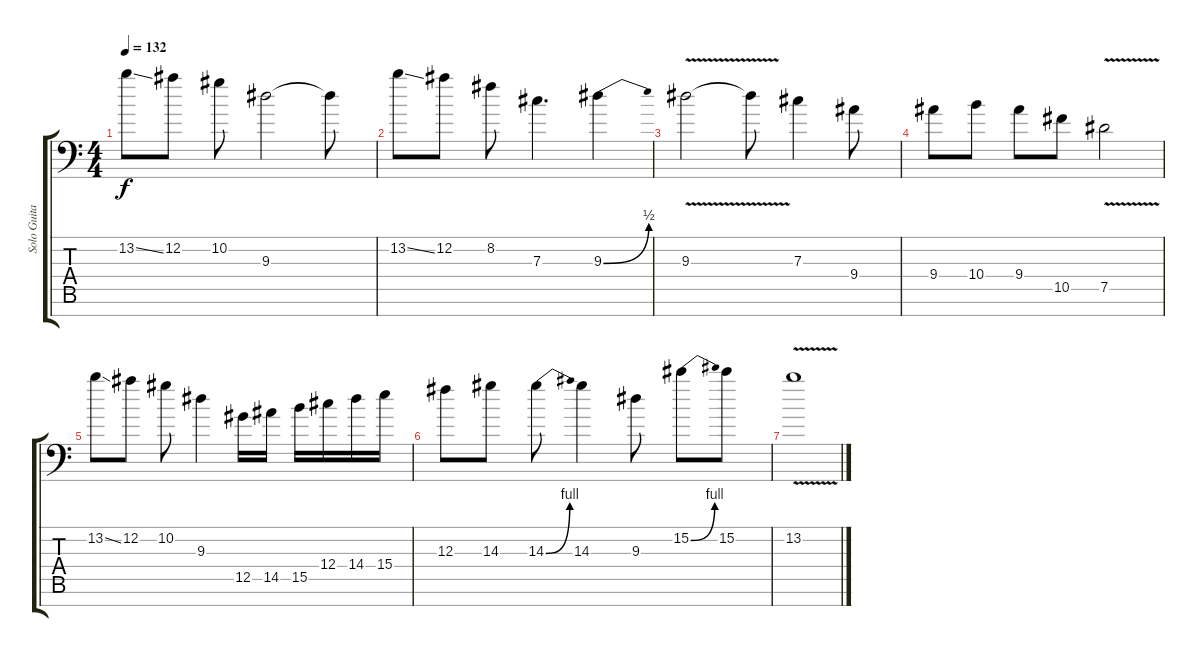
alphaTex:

\track ("Solo Guitar 1" "Solo Guita") {mute instrument overdrivenguitar}
\staff {score tabs}
\tuning (Eb4 Bb3 Gb3 Db3 Ab2 Eb2 Bb1) {hide}
\ts (4 4)
\tempo 132
\clef f4
\ks c
13.2{ss}.8{dy f} 12.2.8 10.2.8 9.3.2 9.3{t}.8 |
13.2{ss}.8 12.2.8 8.2.8 7.3.4{d} 9.3{be (bend 0 0 60 2)}.4 |
9.3{v}.2 9.3{t}.8 7.3.4 9.4.8 |
9.4.8 10.4.8 9.4.8 10.5.8 7.5{v}.2 |
13.2{ss}.8 12.2.8 10.2.8 9.3.4 12.5.16 14.5.16 15.5.16 12.4.16 14.4.16 15.4.16 |
12.3.8 14.3.8 14.3{be (bend 0 0 60 4)}.8 14.3.4 9.3.8 15.2{be (bend 0 0 60 4)}.8 15.2.8 |
13.2{v}.1
